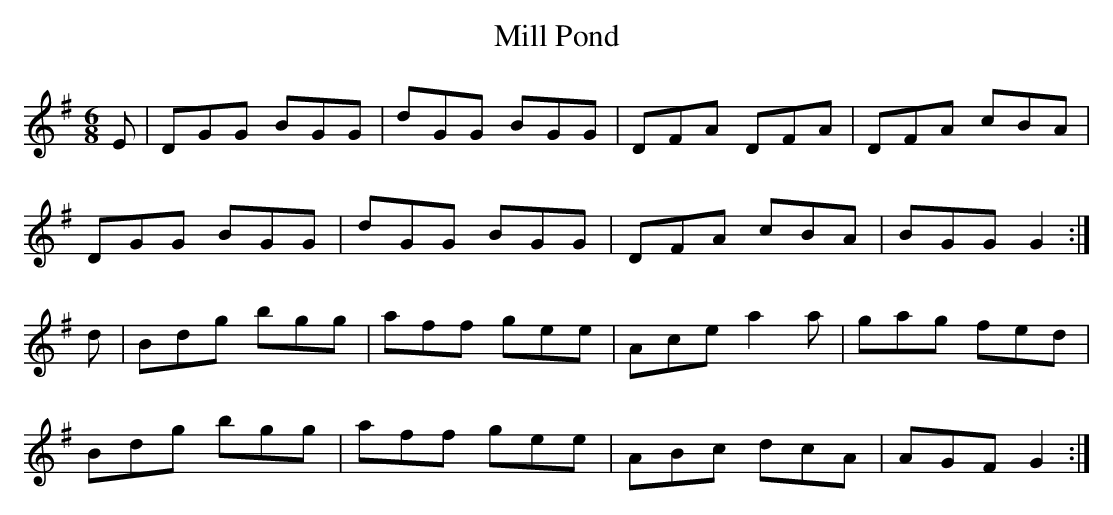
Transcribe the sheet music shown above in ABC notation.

X:1
T: Mill Pond
M: 6/8
L: 1/8
K: G
E | DGG BGG | dGG BGG | DFA DFA | DFA cBA |
DGG BGG | dGG BGG | DFA cBA | BGG G2 :|
d | Bdg bgg | aff gee | Ace a2 a | gag fed |
Bdg bgg | aff gee | ABc dcA | AGF G2 :|
